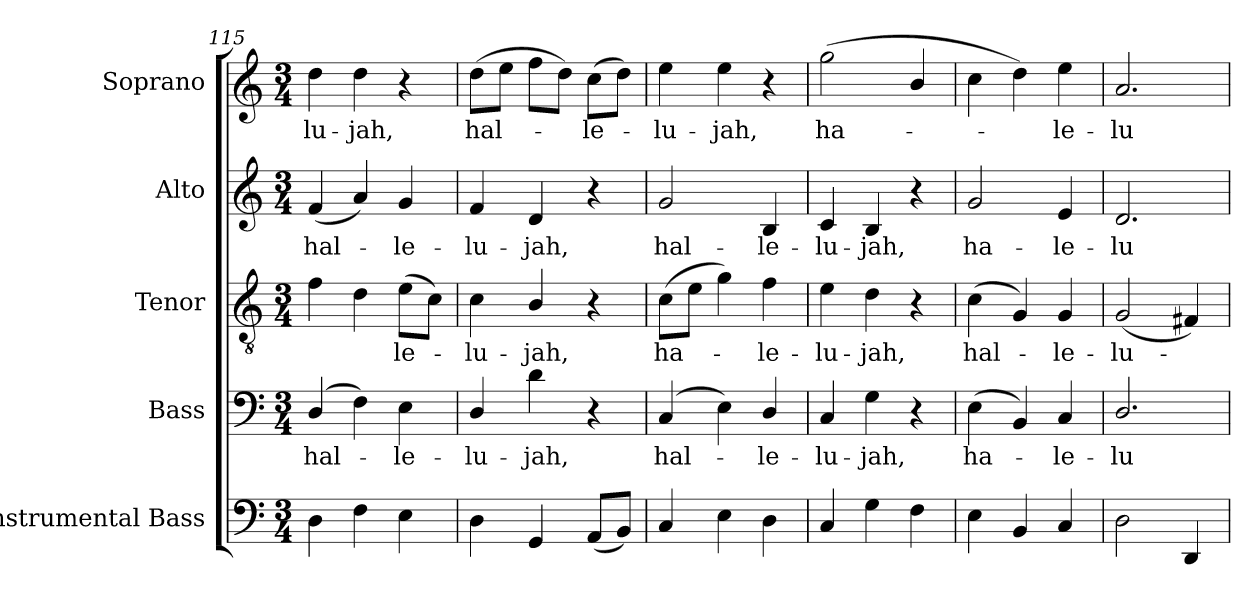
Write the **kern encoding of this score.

**kern	**kern	**text	**kern	**text	**kern	**text	**kern	**text
*part5	*part4	*part4	*part3	*part3	*part2	*part2	*part1	*part1
*staff5	*staff4	*staff4	*staff3	*staff3	*staff2	*staff2	*staff1	*staff1
*I"Instrumental Bass	*I"Bass	*	*I"Tenor	*	*I"Alto	*	*I"Soprano	*
*I'I. B.	*I'B.	*	*I'T.	*	*I'A.	*	*I'S.	*
!!LO:LB:g=z
*clefF4	*clefF4	*	*clefGv2	*	*clefG2	*	*clefG2	*
*	*	*	*ITrd7c12	*	*	*	*	*
*k[]	*k[]	*	*k[]	*	*k[]	*	*k[]	*
*C:	*C:	*	*C:	*	*C:	*	*C:	*
*M3/4	*M3/4	*	*M3/4	*	*M3/4	*	*M3/4	*
=115	=115	=115	=115	=115	=115	=115	=115	=115
!	!	!LO:LY:b:color=#000000	!	!	!	!	!	!
!	!	!	!	!	!	!LO:LY:b:color=#000000	!	!
!	!	!	!	!	!	!	!	!LO:LY:b:color=#000000
4Di\	(4Di/	hal-	4Fi\	.	(4fi/	hal-	4ddi\	-lu-
!	!	!	!	!	!	!	!	!LO:LY:b:color=#000000
4Fi\	4Fi\)	.	4Di\	.	4ai/)	.	4ddi\	-jah,
!	!	!LO:LY:b:color=#000000	!	!	!	!	!	!
!	!	!	!	!LO:LY:b:color=#000000	!	!	!	!
!	!	!	!	!	!	!LO:LY:b:color=#000000	!	!
4Ei\	4Ei\	-le-	(8Ei\L	-le-	4gi/	-le-	4r	.
.	.	.	8Ci\J)	.	.	.	.	.
=116	=116	=116	=116	=116	=116	=116	=116	=116
!	!	!LO:LY:b:color=#000000	!	!	!	!	!	!
!	!	!	!	!LO:LY:b:color=#000000	!	!	!	!
!	!	!	!	!	!	!LO:LY:b:color=#000000	!	!
!	!	!	!	!	!	!	!	!LO:LY:b:color=#000000
4Di\	4Di/	-lu-	4Ci\	-lu-	4fi/	-lu-	(8ddi\L	hal-
.	.	.	.	.	.	.	8eei\J	.
!	!	!LO:LY:b:color=#000000	!	!	!	!	!	!
!	!	!	!	!LO:LY:b:color=#000000	!	!	!	!
!	!	!	!	!	!	!LO:LY:b:color=#000000	!	!
4GGi/	4di\	-jah,	4BBi/	-jah,	4di/	-jah,	8ffi\L	.
.	.	.	.	.	.	.	8ddi\J)	.
!	!	!	!	!	!	!	!	!LO:LY:b:color=#000000
(8AAi/L	4r	.	4r	.	4r	.	(8cci\L	-le-
8BBi/J)	.	.	.	.	.	.	8ddi\J)	.
=117	=117	=117	=117	=117	=117	=117	=117	=117
!	!	!LO:LY:b:color=#000000	!	!	!	!	!	!
!	!	!	!	!LO:LY:b:color=#000000	!	!	!	!
!	!	!	!	!	!	!LO:LY:b:color=#000000	!	!
!	!	!	!	!	!	!	!	!LO:LY:b:color=#000000
4Ci/	(4Ci/	hal-	(8Ci\L	ha-	2gi/	hal-	4eei\	-lu-
.	.	.	8Ei\J	.	.	.	.	.
!	!	!	!	!	!	!	!	!LO:LY:b:color=#000000
4Ei\	4Ei\)	.	4Gi\)	.	.	.	4eei\	-jah,
!	!	!LO:LY:b:color=#000000	!	!	!	!	!	!
!	!	!	!	!LO:LY:b:color=#000000	!	!	!	!
!	!	!	!	!	!	!LO:LY:b:color=#000000	!	!
4Di\	4Di/	-le-	4Fi\	-le-	4Bi/	-le-	4r	.
=118	=118	=118	=118	=118	=118	=118	=118	=118
!	!	!LO:LY:b:color=#000000	!	!	!	!	!	!
!	!	!	!	!LO:LY:b:color=#000000	!	!	!	!
!	!	!	!	!	!	!LO:LY:b:color=#000000	!	!
!	!	!	!	!	!	!	!	!LO:LY:b:color=#000000
4Ci/	4Ci/	-lu-	4Ei\	-lu-	4ci/	-lu-	(2ggi\	ha-
!	!	!LO:LY:b:color=#000000	!	!	!	!	!	!
!	!	!	!	!LO:LY:b:color=#000000	!	!	!	!
!	!	!	!	!	!	!LO:LY:b:color=#000000	!	!
4Gi\	4Gi\	-jah,	4Di\	-jah,	4Bi/	-jah,	.	.
4Fi\	4r	.	4r	.	4r	.	4bi/	.
=119	=119	=119	=119	=119	=119	=119	=119	=119
!	!	!LO:LY:b:color=#000000	!	!	!	!	!	!
!	!	!	!	!LO:LY:b:color=#000000	!	!	!	!
!	!	!	!	!	!	!LO:LY:b:color=#000000	!	!
4Ei\	(4Ei\	ha-	(4Ci\	hal-	2gi/	ha-	4cci\	.
4BBi/	4BBi/)	.	4GGi/)	.	.	.	4ddi\)	.
!	!	!LO:LY:b:color=#000000	!	!	!	!	!	!
!	!	!	!	!LO:LY:b:color=#000000	!	!	!	!
!	!	!	!	!	!	!LO:LY:b:color=#000000	!	!
!	!	!	!	!	!	!	!	!LO:LY:b:color=#000000
4Ci/	4Ci/	-le-	4GGi/	-le-	4ei/	-le-	4eei\	-le-
=120	=120	=120	=120	=120	=120	=120	=120	=120
!	!	!LO:LY:b:color=#000000	!	!	!	!	!	!
!	!	!	!	!LO:LY:b:color=#000000	!	!	!	!
!	!	!	!	!	!	!LO:LY:b:color=#000000	!	!
!	!	!	!	!	!	!	!	!LO:LY:b:color=#000000
2Di\	2.Di/	-lu-	(2GGi/	-lu-	2.di/	-lu-	2.ai/	-lu-
4DDi/	.	.	4FF#Xi/)	.	.	.	.	.
=	=	=	=	=	=	=	=	=
*-	*-	*-	*-	*-	*-	*-	*-	*-
